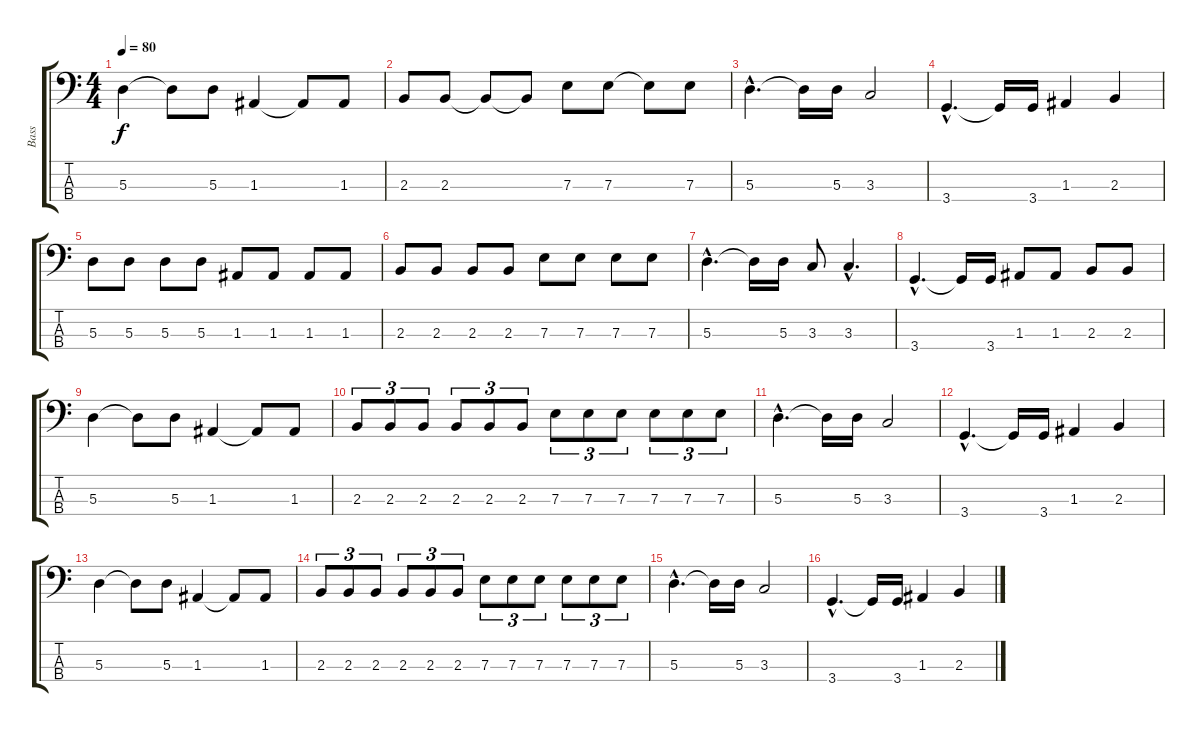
\track ("Bass" "Bass") {instrument electricbassfinger}
\staff {score tabs}
\tuning (G2 D2 A1 E1) {hide}
\ts (4 4)
\section ("" "")
\tempo 80
\clef f4
\ks c
5.3.4{dy f} 5.3{t}.8 5.3.8 1.3.4 1.3{t}.8 1.3.8 |
2.3.8 2.3.8 2.3{t}.8 2.3{t}.8 7.3.8 7.3.8 7.3{t}.8 7.3.8 |
5.3{hac}.4{d} 5.3{t}.16 5.3.16 3.3.2 |
3.4{hac}.4{d} 3.4{t}.16 3.4.16 1.3.4 2.3.4 |
5.3.8 5.3.8 5.3.8 5.3.8 1.3.8 1.3.8 1.3.8 1.3.8 |
2.3.8 2.3.8 2.3.8 2.3.8 7.3.8 7.3.8 7.3.8 7.3.8 |
5.3{hac}.4{d} 5.3{t}.16 5.3.16 3.3.8 3.3{hac}.4{d} |
3.4{hac}.4{d} 3.4{t}.16 3.4.16 1.3.8 1.3.8 2.3.8 2.3.8 |
5.3.4 5.3{t}.8 5.3.8 1.3.4 1.3{t}.8 1.3.8 |
2.3.8{tu (3 2)} 2.3.8{tu (3 2)} 2.3.8{tu (3 2)} 2.3.8{tu (3 2)} 2.3.8{tu (3 2)} 2.3.8{tu (3 2)} 7.3.8{tu (3 2)} 7.3.8{tu (3 2)} 7.3.8{tu (3 2)} 7.3.8{tu (3 2)} 7.3.8{tu (3 2)} 7.3.8{tu (3 2)} |
5.3{hac}.4{d} 5.3{t}.16 5.3.16 3.3.2 |
3.4{hac}.4{d} 3.4{t}.16 3.4.16 1.3.4 2.3.4 |
5.3.4 5.3{t}.8 5.3.8 1.3.4 1.3{t}.8 1.3.8 |
2.3.8{tu (3 2)} 2.3.8{tu (3 2)} 2.3.8{tu (3 2)} 2.3.8{tu (3 2)} 2.3.8{tu (3 2)} 2.3.8{tu (3 2)} 7.3.8{tu (3 2)} 7.3.8{tu (3 2)} 7.3.8{tu (3 2)} 7.3.8{tu (3 2)} 7.3.8{tu (3 2)} 7.3.8{tu (3 2)} |
5.3{hac}.4{d} 5.3{t}.16 5.3.16 3.3.2 |
3.4{hac}.4{d} 3.4{t}.16 3.4.16 1.3.4 2.3.4
